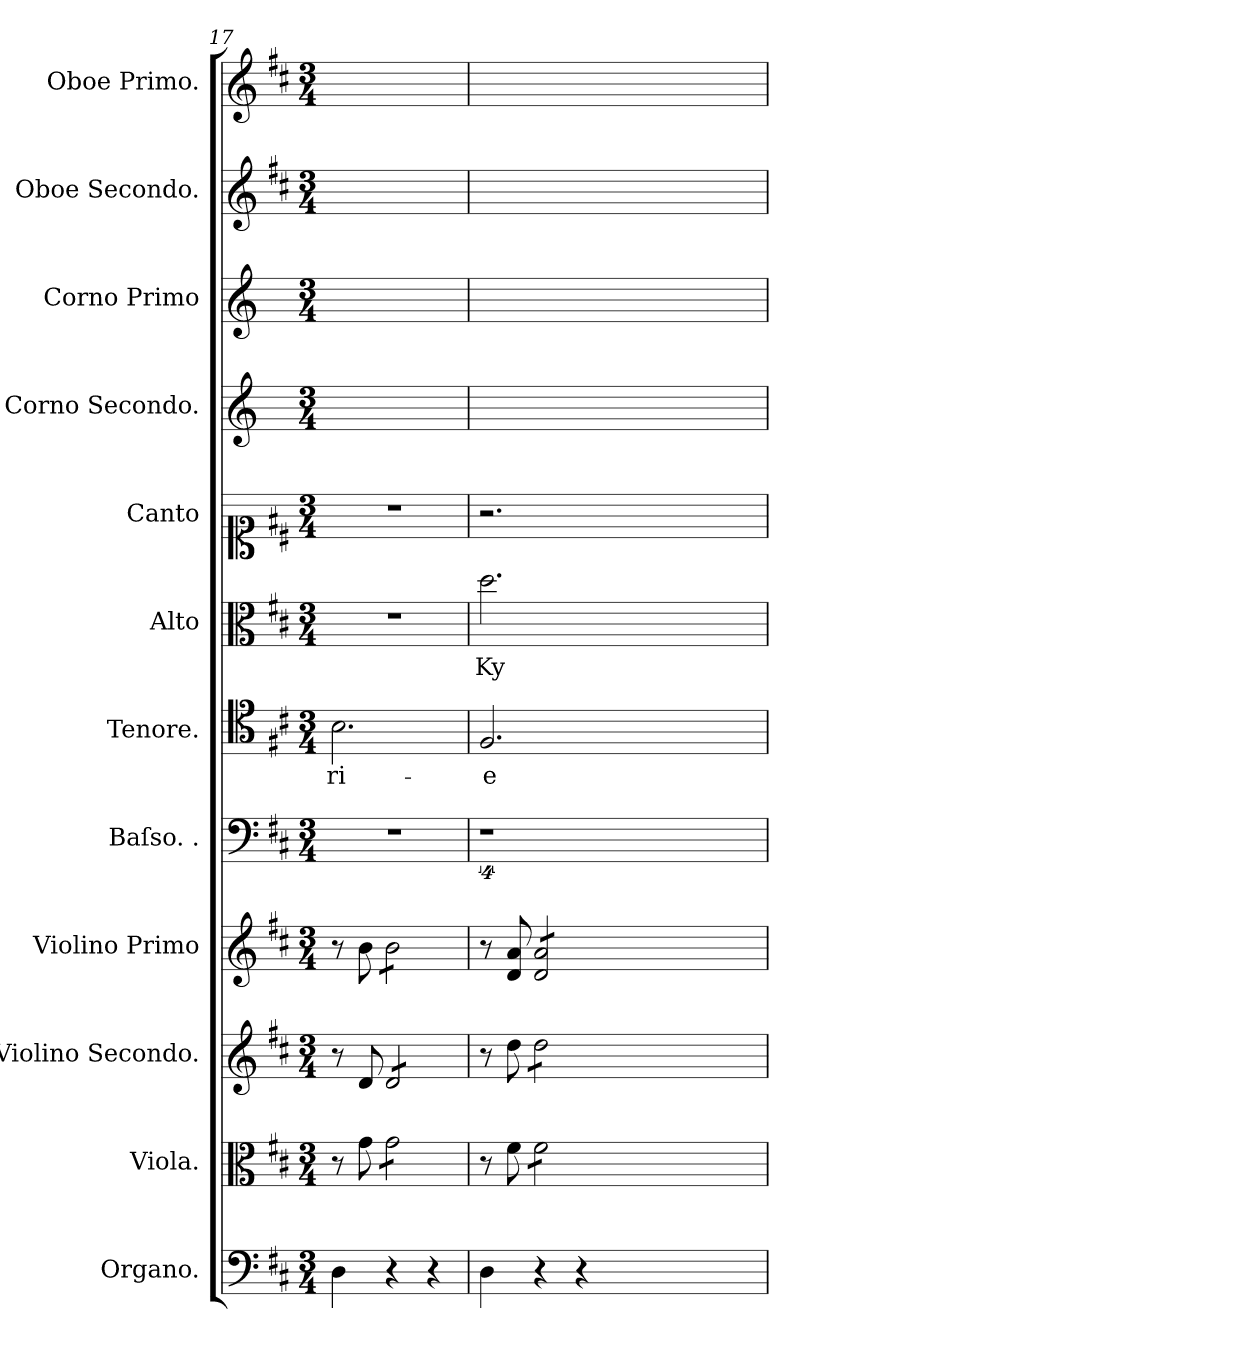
**kern	**kern	**kern	**kern	**kern	**kern	**text	**kern	**text	**kern	**kern	**kern	**kern	**kern
*part12	*part11	*part10	*part9	*part8	*part7	*part7	*part6	*part6	*part5	*part4	*part3	*part2	*part1
*staff12	*staff11	*staff10	*staff9	*staff8	*staff7	*staff7	*staff6	*staff6	*staff5	*staff4	*staff3	*staff2	*staff1
*I"Organo.	*I"Viola.	*I"Violino Secondo.	*I"Violino Primo	*I"Baſso. .	*I"Tenore.	*	*I"Alto	*	*I"Canto	*I"Corno Secondo.	*I"Corno Primo	*I"Oboe Secondo.	*I"Oboe Primo.
*I'org	*I'vla	*I'vl 2	*I'vl 1	*I'B	*I'T	*	*I'A	*	*	*I'cor 2	*I'cor 1	*I'ob 2	*I'ob 1
*clefF4	*clefC3	*clefG2	*clefG2	*clefF4	*clefC4	*	*clefC3	*	*clefC1	*clefG2	*clefG2	*clefG2	*clefG2
*	*	*	*	*	*	*	*	*	*	*ITrd6c10	*ITrd6c10	*	*
*k[f#c#]	*k[f#c#]	*k[f#c#]	*k[f#c#]	*k[f#c#]	*k[f#c#]	*	*k[f#c#]	*	*k[f#c#]	*k[f#c#]	*k[f#c#]	*k[f#c#]	*k[f#c#]
*M3/4	*M3/4	*M3/4	*M3/4	*M3/4	*M3/4	*	*M3/4	*	*M3/4	*M3/4	*M3/4	*M3/4	*M3/4
=17	=17	=17	=17	=17	=17	=17	=17	=17	=17	=17	=17	=17	=17
4D\	8r	8r	8r	2.r	2.B\	-ri-	2.r	.	2.r	2.ryy	2.ryy	2.ryy	2.ryy
.	8g\	8d/	8b\	.	.	.	.	.	.	.	.	.	.
*	*tremolo	*	*	*	*	*	*	*	*	*	*	*	*
*	*	*tremolo	*	*	*	*	*	*	*	*	*	*	*
*	*	*	*tremolo	*	*	*	*	*	*	*	*	*	*
4r	8g\L	8d/L	8b\L	.	.	.	.	.	.	.	.	.	.
.	8g\	8d/	8b\	.	.	.	.	.	.	.	.	.	.
4r	8g\	8d/	8b\	.	.	.	.	.	.	.	.	.	.
.	8g\J	8d/J	8b\J	.	.	.	.	.	.	.	.	.	.
*	*	*	*Xtremolo	*	*	*	*	*	*	*	*	*	*
*	*	*Xtremolo	*	*	*	*	*	*	*	*	*	*	*
*	*Xtremolo	*	*	*	*	*	*	*	*	*	*	*	*
=18	=18	=18	=18	=18	=18	=18	=18	=18	=18	=18	=18	=18	=18
4D\	8r	8r	8r	4%9r	2.F#/	-e	2.dd\	Ky-	2.r	0ryy	0ryy	0ryy	0ryy
.	8f#\	8dd\	8d/ 8a/	.	.	.	.	.	.	.	.	.	.
*	*tremolo	*	*	*	*	*	*	*	*	*	*	*	*
*	*	*tremolo	*	*	*	*	*	*	*	*	*	*	*
*	*	*	*tremolo	*	*	*	*	*	*	*	*	*	*
4r	8f#\L	8dd\L	8d/ 8a/L	.	.	.	.	.	.	.	.	.	.
.	8f#\	8dd\	8d/ 8a/	.	.	.	.	.	.	.	.	.	.
4r	8f#\	8dd\	8d/ 8a/	.	.	.	.	.	.	.	.	.	.
.	8f#\J	8dd\J	8d/ 8a/J	.	.	.	.	.	.	.	.	.	.
*	*	*	*Xtremolo	*	*	*	*	*	*	*	*	*	*
*	*	*Xtremolo	*	*	*	*	*	*	*	*	*	*	*
*	*Xtremolo	*	*	*	*	*	*	*	*	*	*	*	*
1.ryy	1.ryy	1.ryy	1.ryy	.	1.ryy	.	1.ryy	.	1.ryy	.	.	.	.
.	.	.	.	.	.	.	.	.	.	4ryy	4ryy	4ryy	4ryy
=	=	=	=	=	=	=	=	=	=	=	=	=	=
*-	*-	*-	*-	*-	*-	*-	*-	*-	*-	*-	*-	*-	*-
